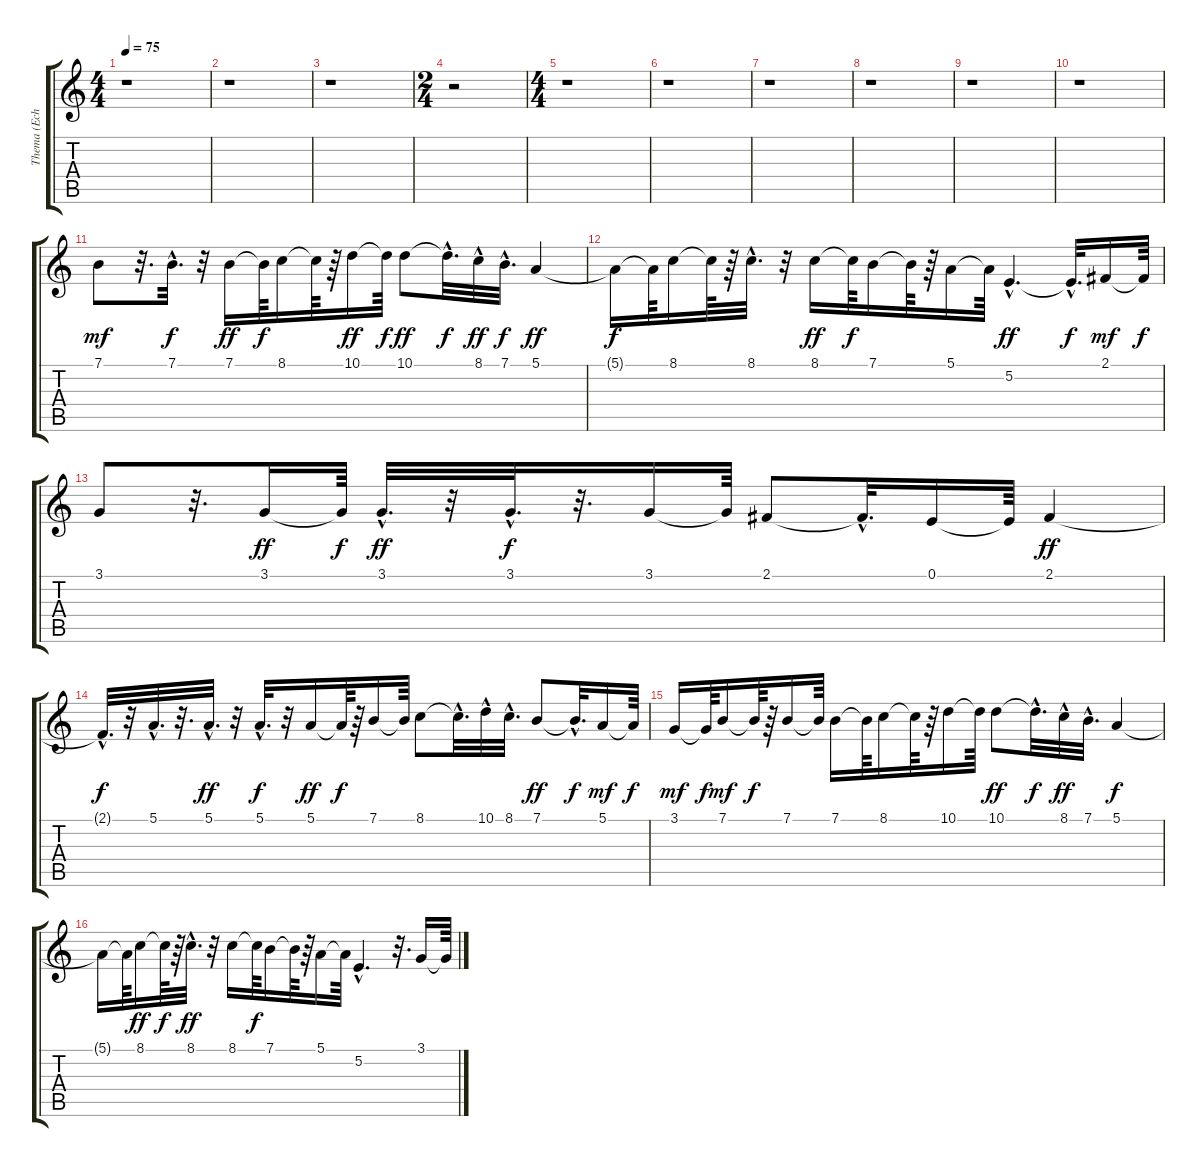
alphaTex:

\track ("Thema (Echo)" "Thema (Ech") {instrument fx7echoes}
\staff {score tabs}
\tuning (E4 B3 G3 D3 A2 E2) {hide}
\ts (4 4)
\tempo 75
\clef g2
\ks c
r.1{dy mf} |
r.1 |
r.1 |
\ts (2 4)
r.2 |
\ts (4 4)
r.1 |
r.1 |
r.1 |
r.1 |
r.1 |
r.1 |
7.1.8 r.32{d} 7.1{hac}.32{d dy f} r.32 7.1.16{dy ff} 7.1{t}.64{dy f} 8.1.16 8.1{t}.64 r.64 10.1.16{dy ff} 10.1{t}.64{dy f} 10.1.8{dy ff} 10.1{hac t}.32{d dy f} 8.1{hac}.32{dy ff} 7.1{hac}.32{d dy f} 5.1.4{dy ff} |
5.1{t}.16{dy f} 5.1{t}.64 8.1.16 8.1{t}.64 r.64 8.1{hac}.32{d} r.32 8.1.16{dy ff} 8.1{t}.64{dy f} 7.1.16 7.1{t}.64 r.64 5.1.16 5.1{t}.64 5.2{hac}.4{d dy ff} 5.2{hac t}.32{d dy f} 2.1.16{dy mf} 2.1{t}.64{dy f} |
3.1.8 r.32{d} 3.1.16{dy ff} 3.1{t}.64{dy f} 3.1{hac}.32{d dy ff} r.32 3.1{hac}.32{d dy f} r.32{d} 3.1.16 3.1{t}.64 2.1.8 2.1{hac t}.32{d} 0.1.16 0.1{t}.64 2.1.4{dy ff} |
2.1{hac t}.32{d dy f} r.32 5.1{hac}.32{d} r.32{d} 5.1{hac}.32{d dy ff} r.32 5.1{hac}.32{d dy f} r.32 5.1.16{dy ff} 5.1{t}.64{dy f} r.64 7.1.16 7.1{t}.64 8.1.8 8.1{hac t}.32{d} 10.1{hac}.32 8.1{hac}.32{d} 7.1.8{dy ff} 7.1{hac t}.32{d dy f} 5.1.16{dy mf} 5.1{t}.64{dy f} |
3.1.16{dy mf} 3.1{t}.64{dy f} 7.1.16{dy mf} 7.1{t}.64{dy f} r.64 7.1.16 7.1{t}.64 7.1.16 7.1{t}.64 8.1.16 8.1{t}.64 r.64 10.1.16 10.1{t}.64 10.1.8{dy ff} 10.1{hac t}.32{d dy f} 8.1{hac}.32{dy ff} 7.1{hac}.32{d} 5.1.4{dy f} |
5.1{t}.16 5.1{t}.64 8.1.16{dy ff} 8.1{t}.64{dy f} r.64 8.1{hac}.32{d dy ff} r.32 8.1.16 8.1{t}.64{dy f} 7.1.16 7.1{t}.64 r.64 5.1.16 5.1{t}.64 5.2{hac}.4{d} r.32{d} 3.1.16 3.1{t}.64
